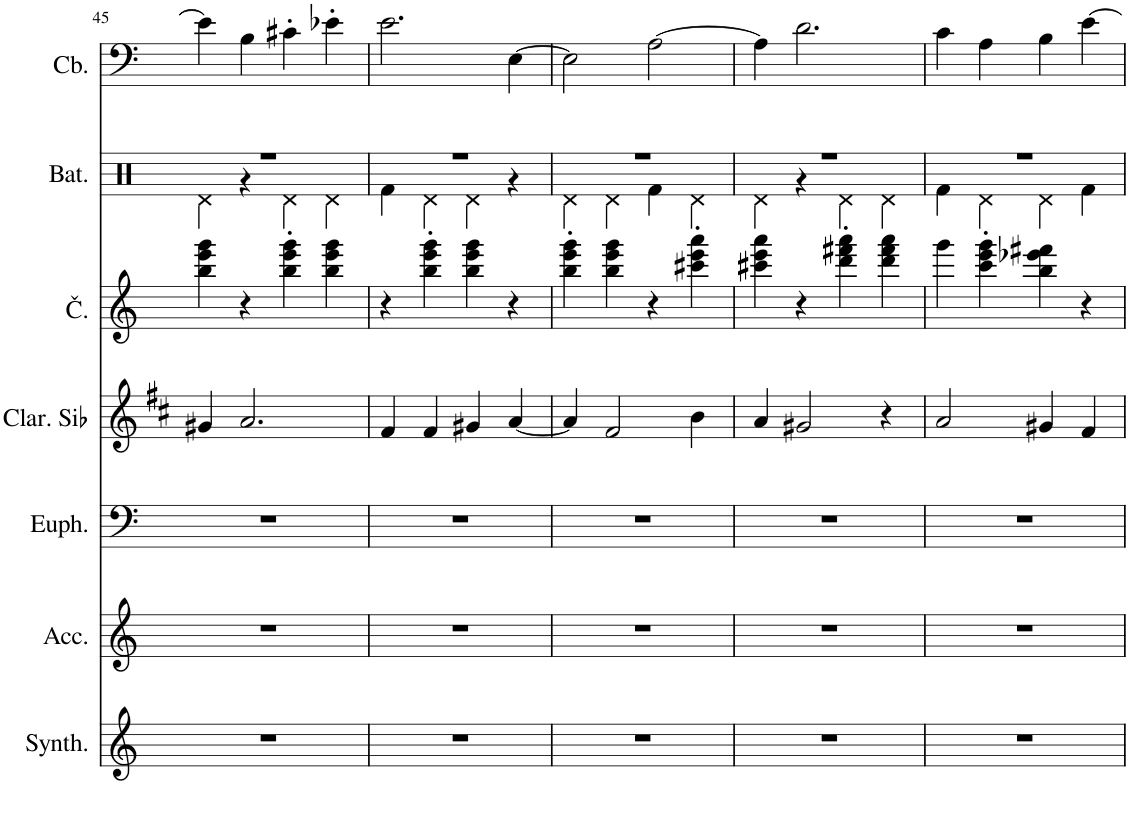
**kern	**kern	**kern	**kern	**kern	**kern	**kern
*part7	*part6	*part5	*part4	*part3	*part2	*part1
*staff7	*staff6	*staff5	*staff4	*staff3	*staff2	*staff1
*I"Synthétiseur Pad, Pad 3 (polysynth)	*I"Accordéon , Accordion	*I"Euphonium, Tuba	*I"Clarinette en Sib	*I"Čelo, Acoustic Guitar (nylon)	*I"Batterie	*I"Contrebasse, Acoustic Bass
*I'Synth.	*I'Acc.	*I'Euph.	*I'Clar. Sib	*	*I'Bat.	*I'Cb.
!!LO:PB:g=z
*clefG2	*clefG2	*clefF4	*clefG2	*clefG2	*clefX	*clefF4
*	*	*	*Trd1c2	*Trd14c24	*	*Trd7c12
*k[]	*k[]	*k[]	*k[f#c#]	*k[]	*k[]	*k[]
*M4/4	*M4/4	*M4/4	*M4/4	*M4/4	*M4/4	*M4/4
=45	=45	=45	=45	=45	=45	=45
*	*	*	*	*	*^	*
1r	1r	1r	4g#X/	4bb\ 4eee\ 4ggg\	1r	4Rd\	4e\]
.	.	.	2.a/	4r	.	4r	4B\
.	.	.	.	4bb\' 4eee\' 4ggg\'	.	4Rd\	4c#X'\
.	.	.	.	4bb\ 4eee\ 4ggg\	.	4Rd\	4e-X'\
=46	=46	=46	=46	=46	=46	=46	=46
1r	1r	1r	4f#/	4r	1r	4Rf\	2.e\
.	.	.	4f#/	4bb\' 4eee\' 4ggg\'	.	4Rd\	.
.	.	.	4g#X/	4bb\ 4eee\ 4ggg\	.	4Rd\	.
.	.	.	[4a/	4r	.	4r	[4E\
=47	=47	=47	=47	=47	=47	=47	=47
1r	1r	1r	4a/]	4bb\' 4eee\' 4ggg\'	1r	4Rd\	2E\]
.	.	.	2f#/	4bb\ 4eee\ 4ggg\	.	4Rd\	.
.	.	.	.	4r	.	4Rf\	[2A\
.	.	.	4b\	4ccc#X\' 4eee\' 4aaa\'	.	4Rd\	.
=48	=48	=48	=48	=48	=48	=48	=48
1r	1r	1r	4a/	4ccc#X\ 4eee\ 4aaa\	1r	4Rd\	4A\]
.	.	.	2g#X/	4r	.	4r	2.d\
.	.	.	.	4ddd\' 4fff#X\' 4aaa\'	.	4Rd\	.
.	.	.	4r	4ddd\ 4fff#\ 4aaa\	.	4Rd\	.
=49	=49	=49	=49	=49	=49	=49	=49
1r	1r	1r	2a/	4ggg\	1r	4Rf\	4c\
.	.	.	.	4ccc\' 4eee\' 4ggg\'	.	4Rd\	4A\
.	.	.	4g#X/	4bb\ 4eee-X\ 4fff#X\	.	4Rd\	4B\
.	.	.	4f#/	4r	.	4Rf\	[4e\
*	*	*	*	*	*v	*v	*
=	=	=	=	=	=	=
*-	*-	*-	*-	*-	*-	*-
